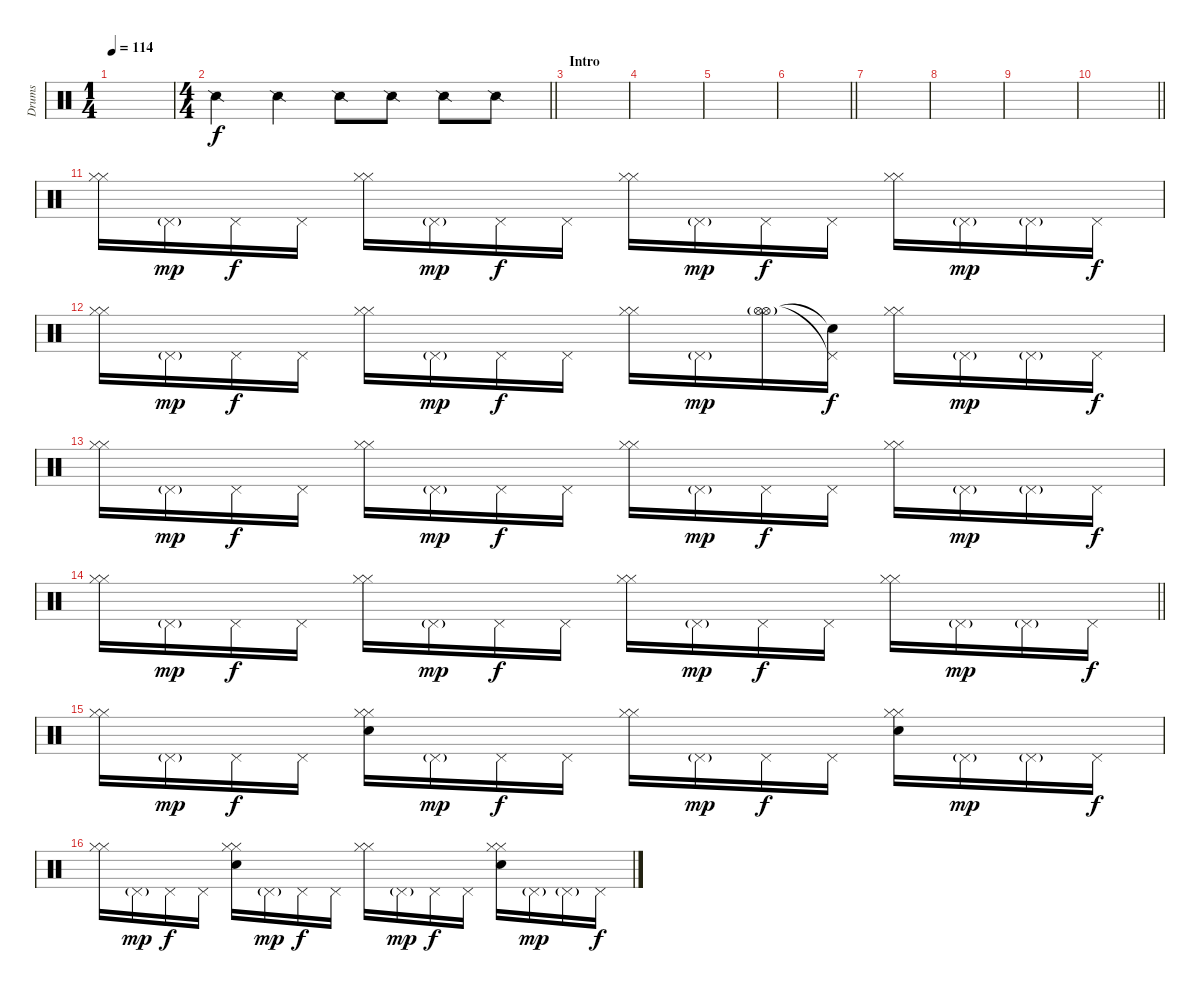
\track ("Drums" "Drums") {instrument percussion}
\staff {score}
\articulation defaults
\ts (1 4)
\tempo 114
\clef neutral
\ks c
|
\ts (4 4)
\barLineRight lightlight "Snare (side stick) 2".4 "Snare (side stick) 2".4 "Snare (side stick) 2".8 "Snare (side stick) 2".8 "Snare (side stick) 2".8 "Snare (side stick) 2".8
|
\section ("" "Intro")
|
|
|
\barLineRight lightlight
|
|
|
|
\barLineRight lightlight
|
("Hi-Hat (closed)" "Hi-Hat (closed)").16 "Pedal Hi-Hat (hit)"{g}.16{dy mp} "Pedal Hi-Hat (hit)".16{dy f} "Pedal Hi-Hat (hit)".16 ("Hi-Hat (closed)" "Hi-Hat (closed)").16 "Pedal Hi-Hat (hit)"{g}.16{dy mp} "Pedal Hi-Hat (hit)".16{dy f} "Pedal Hi-Hat (hit)".16 ("Hi-Hat (closed)" "Hi-Hat (closed)").16 "Pedal Hi-Hat (hit)"{g}.16{dy mp} "Pedal Hi-Hat (hit)".16{dy f} "Pedal Hi-Hat (hit)".16 ("Hi-Hat (closed)" "Hi-Hat (closed)").16 "Pedal Hi-Hat (hit)"{g}.16{dy mp} "Pedal Hi-Hat (hit)"{g}.16 "Pedal Hi-Hat (hit)".16{dy f} |
("Hi-Hat (closed)" "Hi-Hat (closed)").16 "Pedal Hi-Hat (hit)"{g}.16{dy mp} "Pedal Hi-Hat (hit)".16{dy f} "Pedal Hi-Hat (hit)".16 ("Hi-Hat (closed)" "Hi-Hat (closed)").16 "Pedal Hi-Hat (hit)"{g}.16{dy mp} "Pedal Hi-Hat (hit)".16{dy f} "Pedal Hi-Hat (hit)".16 ("Hi-Hat (closed)" "Hi-Hat (closed)").16 "Pedal Hi-Hat (hit)"{g}.16{dy mp} ("Hi-Hat (open)"{g} "Hi-Hat (open)"{g}).16 ("Pedal Hi-Hat (hit)"{t} "Snare (hit)"{t}).16{dy f} ("Hi-Hat (closed)" "Hi-Hat (closed)").16 "Pedal Hi-Hat (hit)"{g}.16{dy mp} "Pedal Hi-Hat (hit)"{g}.16 "Pedal Hi-Hat (hit)".16{dy f} |
("Hi-Hat (closed)" "Hi-Hat (closed)").16 "Pedal Hi-Hat (hit)"{g}.16{dy mp} "Pedal Hi-Hat (hit)".16{dy f} "Pedal Hi-Hat (hit)".16 ("Hi-Hat (closed)" "Hi-Hat (closed)").16 "Pedal Hi-Hat (hit)"{g}.16{dy mp} "Pedal Hi-Hat (hit)".16{dy f} "Pedal Hi-Hat (hit)".16 ("Hi-Hat (closed)" "Hi-Hat (closed)").16 "Pedal Hi-Hat (hit)"{g}.16{dy mp} "Pedal Hi-Hat (hit)".16{dy f} "Pedal Hi-Hat (hit)".16 ("Hi-Hat (closed)" "Hi-Hat (closed)").16 "Pedal Hi-Hat (hit)"{g}.16{dy mp} "Pedal Hi-Hat (hit)"{g}.16 "Pedal Hi-Hat (hit)".16{dy f} |
\barLineRight lightlight
("Hi-Hat (closed)" "Hi-Hat (closed)").16 "Pedal Hi-Hat (hit)"{g}.16{dy mp} "Pedal Hi-Hat (hit)".16{dy f} "Pedal Hi-Hat (hit)".16 ("Hi-Hat (closed)" "Hi-Hat (closed)").16 "Pedal Hi-Hat (hit)"{g}.16{dy mp} "Pedal Hi-Hat (hit)".16{dy f} "Pedal Hi-Hat (hit)".16 ("Hi-Hat (closed)" "Hi-Hat (closed)").16 "Pedal Hi-Hat (hit)"{g}.16{dy mp} "Pedal Hi-Hat (hit)".16{dy f} "Pedal Hi-Hat (hit)".16 ("Hi-Hat (closed)" "Hi-Hat (closed)").16 "Pedal Hi-Hat (hit)"{g}.16{dy mp} "Pedal Hi-Hat (hit)"{g}.16 "Pedal Hi-Hat (hit)".16{dy f} |
("Hi-Hat (closed)" "Hi-Hat (closed)").16 "Pedal Hi-Hat (hit)"{g}.16{dy mp} "Pedal Hi-Hat (hit)".16{dy f} "Pedal Hi-Hat (hit)".16 ("Hi-Hat (closed)" "Hi-Hat (closed)" "Electric Snare (hit)").16 "Pedal Hi-Hat (hit)"{g}.16{dy mp} "Pedal Hi-Hat (hit)".16{dy f} "Pedal Hi-Hat (hit)".16 ("Hi-Hat (closed)" "Hi-Hat (closed)").16 "Pedal Hi-Hat (hit)"{g}.16{dy mp} "Pedal Hi-Hat (hit)".16{dy f} "Pedal Hi-Hat (hit)".16 ("Hi-Hat (closed)" "Hi-Hat (closed)" "Electric Snare (hit)").16 "Pedal Hi-Hat (hit)"{g}.16{dy mp} "Pedal Hi-Hat (hit)"{g}.16 "Pedal Hi-Hat (hit)".16{dy f} |
("Hi-Hat (closed)" "Hi-Hat (closed)").16 "Pedal Hi-Hat (hit)"{g}.16{dy mp} "Pedal Hi-Hat (hit)".16{dy f} "Pedal Hi-Hat (hit)".16 ("Hi-Hat (closed)" "Hi-Hat (closed)" "Electric Snare (hit)").16 "Pedal Hi-Hat (hit)"{g}.16{dy mp} "Pedal Hi-Hat (hit)".16{dy f} "Pedal Hi-Hat (hit)".16 ("Hi-Hat (closed)" "Hi-Hat (closed)").16 "Pedal Hi-Hat (hit)"{g}.16{dy mp} "Pedal Hi-Hat (hit)".16{dy f} "Pedal Hi-Hat (hit)".16 ("Hi-Hat (closed)" "Hi-Hat (closed)" "Electric Snare (hit)").16 "Pedal Hi-Hat (hit)"{g}.16{dy mp} "Pedal Hi-Hat (hit)"{g}.16 "Pedal Hi-Hat (hit)".16{dy f}
